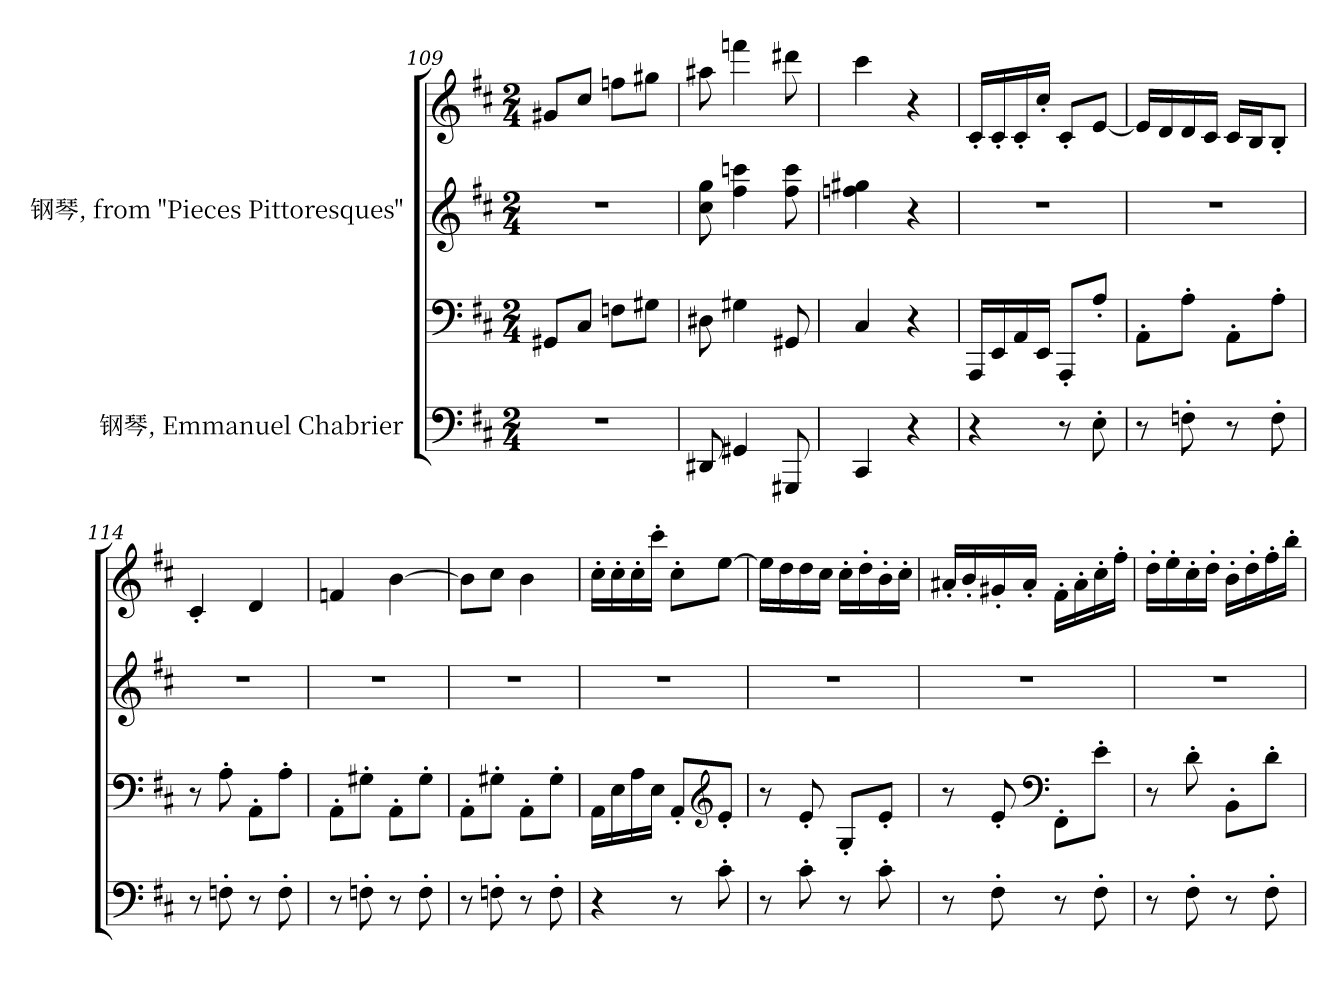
**kern	**kern	**kern	**kern
*part2	*part2	*part1	*part1
*staff4	*staff3	*staff2	*staff1
*I"钢琴, Emmanuel Chabrier	*	*I"钢琴, from &quot;Pieces Pittoresques&quot;	*
*clefF4	*clefF4	*clefG2	*clefG2
*k[f#c#]	*k[f#c#]	*k[f#c#]	*k[f#c#]
*M2/4	*M2/4	*M2/4	*M2/4
=109	=109	=109	=109
2r	8GG#X/L	2r	8g#X/L
.	8C#/J	.	8cc#/J
.	8Fn\L	.	8ffn\L
.	8G#X\J	.	8gg#X\J
!!LO:LB:g=z
=110	=110	=110	=110
*	*	*	*MM128
8DD#X/	8D#X\	8cc#\ 8gg\	8aa#X\
4GG#X/	4G#X\	4ff#\ 4cccn\	4fffn\
8GGG#X/	8GG#X/	8ff#\ 8ccc\	8ddd#X\
=111	=111	=111	=111
*	*	*	*MM120
4CC#/	4C#/	4ffn\ 4gg#X\	4ccc#\
4r	4r	4r	4r
=112	=112	=112	=112
*	*	*	*MM160
4r	16AAA/LL	2r	16c#'/LL
.	16EE/	.	16c#'/
.	16AA/	.	16c#'/
.	16EE/JJ	.	16cc#'/JJ
8r	8AAA'/L	.	8c#'/L
8E'\	8A'/J	.	[8e/J
=113	=113	=113	=113
8r	8AA'\L	2r	16e/LL]
.	.	.	16d/
8Fn'\	8A'\J	.	16d/
.	.	.	16c#/JJ
8r	8AA'\L	.	16c#/LL
.	.	.	16B/J
8F'\	8A'\J	.	8B'/J
=114	=114	=114	=114
8r	8r	2r	4c#'/
8Fn'\	8A'\	.	.
8r	8AA'\L	.	4d/
8F'\	8A'\J	.	.
=115	=115	=115	=115
8r	8AA'\L	2r	4fn/
8Fn'\	8G#X'\J	.	.
8r	8AA'\L	.	[4b\
8F'\	8G#'\J	.	.
!!LO:PB:g=z
=116	=116	=116	=116
8r	8AA'\L	2r	8b\L]
8Fn'\	8G#X'\J	.	8cc#\J
8r	8AA'\L	.	4b\
8F'\	8G#'\J	.	.
=117	=117	=117	=117
4r	16AA\LL	2r	16cc#'\LL
.	16E\	.	16cc#'\
.	16A\	.	16cc#'\
.	16E\JJ	.	16ccc#'\JJ
8r	8AA'/L	.	8cc#'\L
*	*clefG2	*	*
8c#'\	8e'/J	.	[8ee\J
=118	=118	=118	=118
8r	8r	2r	16ee\LL]
.	.	.	16dd\
8c#'\	8e'/	.	16dd\
.	.	.	16cc#\JJ
8r	8G'/L	.	16cc#'\LL
.	.	.	16dd'\
8c#'\	8e'/J	.	16b'\
.	.	.	16cc#'\JJ
=119	=119	=119	=119
8r	8r	2r	16a#X'/LL
.	.	.	16b'/
8F#'\	8e'/	.	16g#X'/
.	.	.	16a#'/JJ
*	*clefF4	*	*
8r	8FF#'\L	.	16f#'\LL
.	.	.	16a#'\
8F#'\	8e'\J	.	16cc#'\
.	.	.	16ff#'\JJ
=120	=120	=120	=120
8r	8r	2r	16dd'\LL
.	.	.	16ee'\
8F#'\	8d'\	.	16cc#'\
.	.	.	16dd'\JJ
8r	8BB'\L	.	16b'\LL
.	.	.	16dd'\
8F#'\	8d'\J	.	16ff#'\
.	.	.	16bb'\JJ
=	=	=	=
*-	*-	*-	*-
